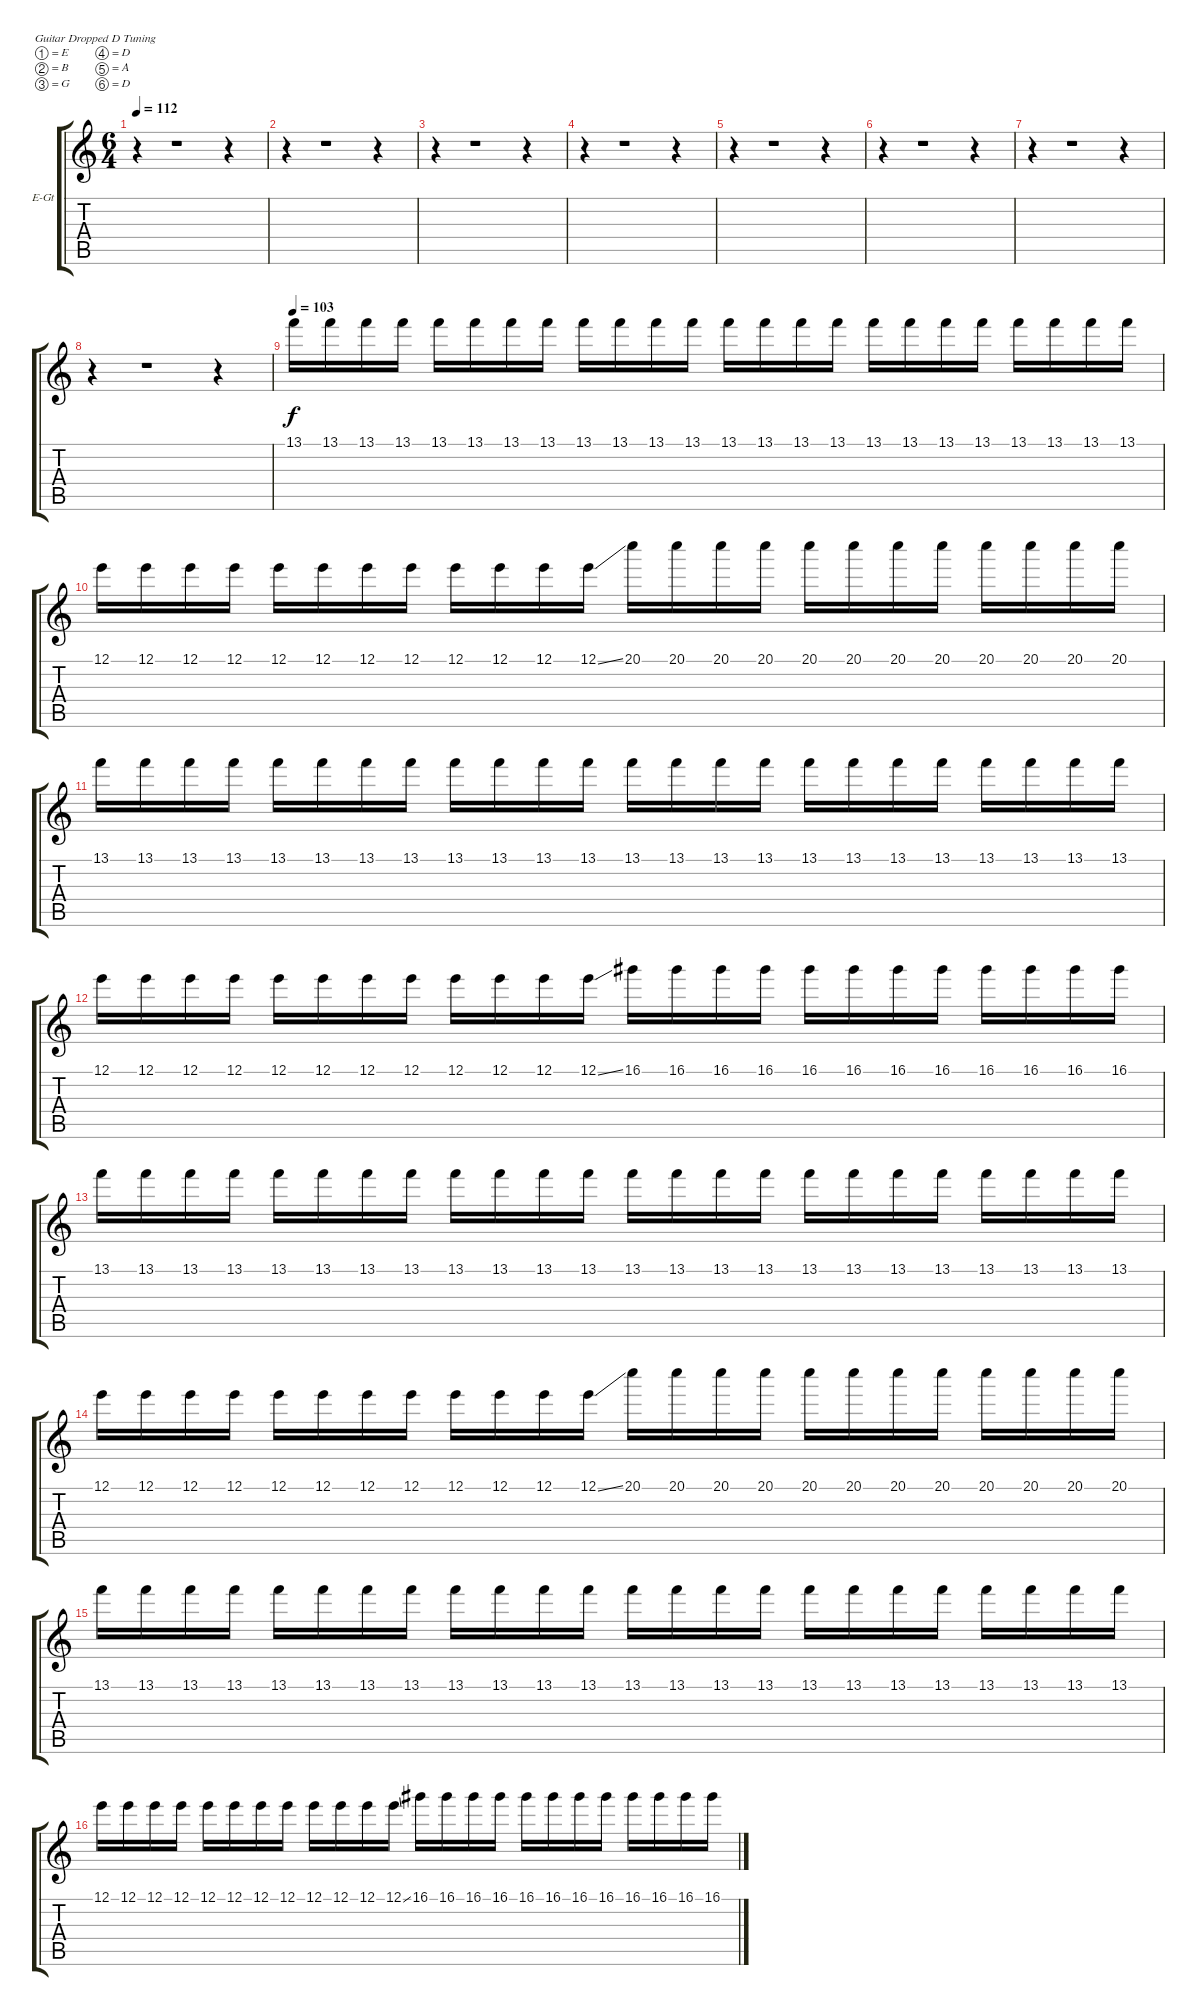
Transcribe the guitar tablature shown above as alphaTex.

\bracketExtendMode groupsimilarinstruments
\firstSystemTrackNameOrientation horizontal
\otherSystemsTrackNameOrientation horizontal
\track ("Track 10" "E-Gt") {instrument distortionguitar}
\staff {score tabs}
\tuning (E4 B3 G3 D3 A2 D2)
\ts (6 4)
\tempo 112
\clef g2
\ks c
r.4{dy f} r.1 r.4 |
r.4 r.1 r.4 |
r.4 r.1 r.4 |
r.4 r.1 r.4 |
r.4 r.1 r.4 |
r.4 r.1 r.4 |
r.4 r.1 r.4 |
r.4 r.1 r.4 |
\tempo 103
13.1.16 13.1.16 13.1.16 13.1.16 13.1.16 13.1.16 13.1.16 13.1.16 13.1.16 13.1.16 13.1.16 13.1.16 13.1.16 13.1.16 13.1.16 13.1.16 13.1.16 13.1.16 13.1.16 13.1.16 13.1.16 13.1.16 13.1.16 13.1.16 |
12.1.16 12.1.16 12.1.16 12.1.16 12.1.16 12.1.16 12.1.16 12.1.16 12.1.16 12.1.16 12.1.16 12.1{ss}.16 20.1.16 20.1.16 20.1.16 20.1.16 20.1.16 20.1.16 20.1.16 20.1.16 20.1.16 20.1.16 20.1.16 20.1.16 |
13.1.16 13.1.16 13.1.16 13.1.16 13.1.16 13.1.16 13.1.16 13.1.16 13.1.16 13.1.16 13.1.16 13.1.16 13.1.16 13.1.16 13.1.16 13.1.16 13.1.16 13.1.16 13.1.16 13.1.16 13.1.16 13.1.16 13.1.16 13.1.16 |
12.1.16 12.1.16 12.1.16 12.1.16 12.1.16 12.1.16 12.1.16 12.1.16 12.1.16 12.1.16 12.1.16 12.1{ss}.16 16.1.16 16.1.16 16.1.16 16.1.16 16.1.16 16.1.16 16.1.16 16.1.16 16.1.16 16.1.16 16.1.16 16.1.16 |
13.1.16 13.1.16 13.1.16 13.1.16 13.1.16 13.1.16 13.1.16 13.1.16 13.1.16 13.1.16 13.1.16 13.1.16 13.1.16 13.1.16 13.1.16 13.1.16 13.1.16 13.1.16 13.1.16 13.1.16 13.1.16 13.1.16 13.1.16 13.1.16 |
12.1.16 12.1.16 12.1.16 12.1.16 12.1.16 12.1.16 12.1.16 12.1.16 12.1.16 12.1.16 12.1.16 12.1{ss}.16 20.1.16 20.1.16 20.1.16 20.1.16 20.1.16 20.1.16 20.1.16 20.1.16 20.1.16 20.1.16 20.1.16 20.1.16 |
13.1.16 13.1.16 13.1.16 13.1.16 13.1.16 13.1.16 13.1.16 13.1.16 13.1.16 13.1.16 13.1.16 13.1.16 13.1.16 13.1.16 13.1.16 13.1.16 13.1.16 13.1.16 13.1.16 13.1.16 13.1.16 13.1.16 13.1.16 13.1.16 |
12.1.16 12.1.16 12.1.16 12.1.16 12.1.16 12.1.16 12.1.16 12.1.16 12.1.16 12.1.16 12.1.16 12.1{ss}.16 16.1.16 16.1.16 16.1.16 16.1.16 16.1.16 16.1.16 16.1.16 16.1.16 16.1.16 16.1.16 16.1.16 16.1.16
